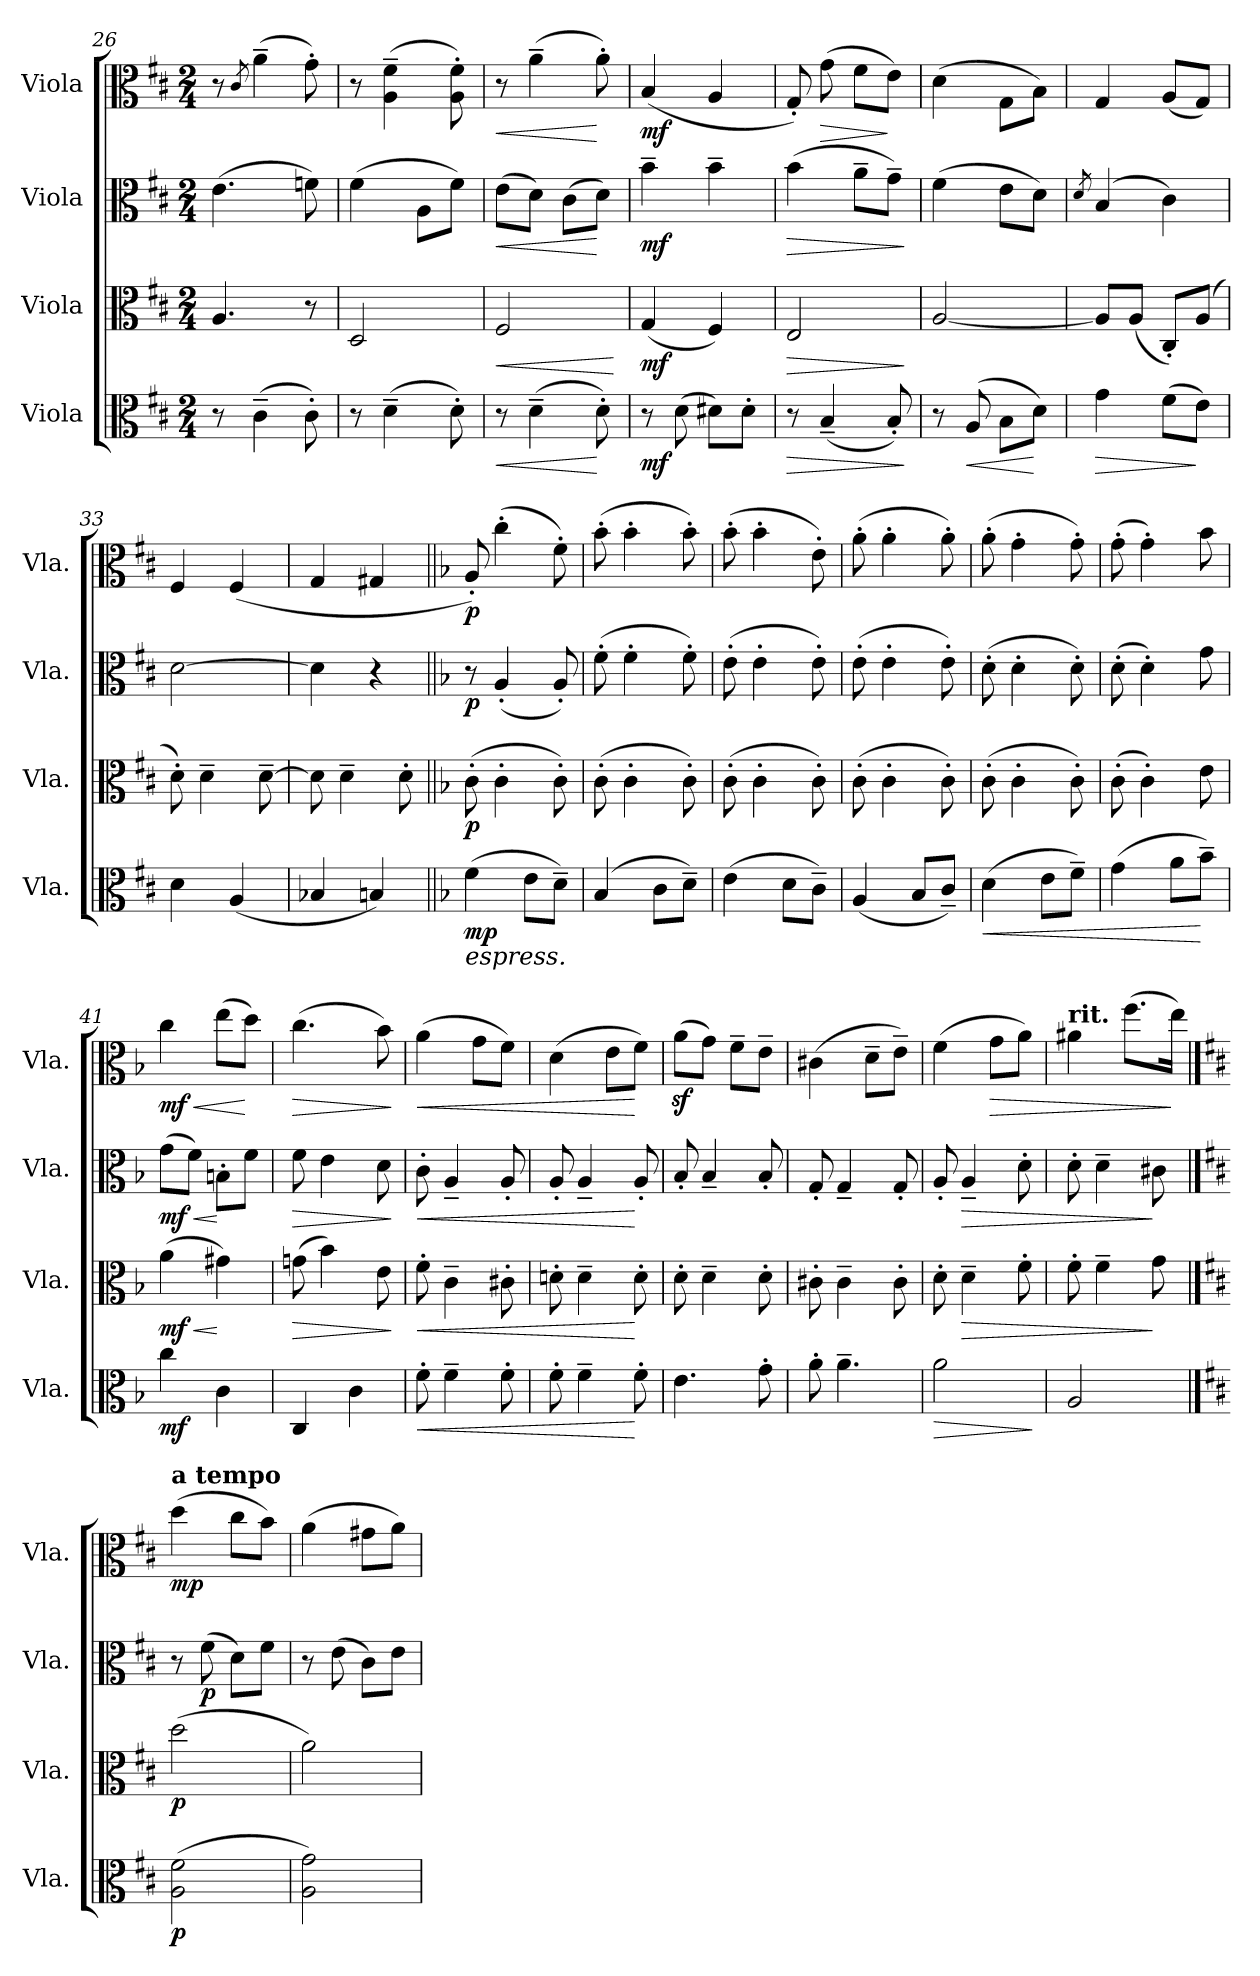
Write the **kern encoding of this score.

**kern	**dynam	**kern	**dynam	**kern	**dynam	**kern	**dynam
*part4	*part4	*part3	*part3	*part2	*part2	*part1	*part1
*staff4	*staff4	*staff3	*staff3	*staff2	*staff2	*staff1	*staff1
*I"Viola	*	*I"Viola	*	*I"Viola	*	*I"Viola	*
*I'Vla.	*	*I'Vla.	*	*I'Vla.	*	*I'Vla.	*
*clefC3	*	*clefC3	*	*clefC3	*	*clefC3	*
*k[f#c#]	*	*k[f#c#]	*	*k[f#c#]	*	*k[f#c#]	*
*M2/4	*	*M2/4	*	*M2/4	*	*M2/4	*
=26	=26	=26	=26	=26	=26	=26	=26
8r	.	4.A/	.	(4.e\	.	8r	.
.	.	.	.	.	.	8qc#/	.
(4c#~\	.	.	.	.	.	(4a~\	.
8c#'\)	.	8r	.	8fn\)	.	8g'\)	.
=27	=27	=27	=27	=27	=27	=27	=27
8r	.	2D/	.	(4f#\	.	8r	.
(4d~\	.	.	.	.	.	(4A\~ 4f#\~	.
.	.	.	.	8A\L	.	.	.
8d'\)	.	.	.	8f#\J)	.	8A\' 8f#\')	.
=28	=28	=28	=28	=28	=28	=28	=28
!	!LO:HP:b	!	!LO:HP:b	!	!LO:HP:b	!	!LO:HP:b
8r	<	2F#/	<	(8e\L	<	8r	<
(4d~\	.	.	.	8d\J)	.	(4a~\	.
.	.	.	.	(8c#\L	.	.	.
8d'\)	[	.	.	8d\J)	[	8a'\)	[
.	.	.	[	.	.	.	.
!!LO:LB:g=z
=29	=29	=29	=29	=29	=29	=29	=29
!	!LO:DY:b	!	!LO:DY:b	!	!LO:DY:b	!	!LO:DY:b
8r	mf	(4G/	mf	4b~\	mf	(4B/	mf
(8d\	.	.	.	.	.	.	.
8d#X\L)	.	4F#/)	.	4b~\	.	4A/	.
8d#'\J	.	.	.	.	.	.	.
=30	=30	=30	=30	=30	=30	=30	=30
!	!LO:HP:b	!	!LO:HP:b	!	!LO:HP:b	!	!
8r	>	2E/	>	(4b\	>	8G'/)	.
!	!	!	!	!	!	!	!LO:HP:b
(4B~/	.	.	.	.	.	(8g\	>
.	.	.	.	8a~\L	.	8f#\L	.
8B'/)	.	.	.	8g~\J)	.	8e\J)	]
.	]	.	]	.	]	.	.
=31	=31	=31	=31	=31	=31	=31	=31
8r	.	[2A/	.	(4f#\	.	(4d\	.
!	!LO:HP:b	!	!	!	!	!	!
(8A/	<	.	.	.	.	.	.
8B\L	.	.	.	8e\L	.	8G\L	.
8d\J)	[	.	.	8d\J)	.	8B\J)	.
=32	=32	=32	=32	=32	=32	=32	=32
.	.	.	.	8qd/	.	.	.
!	!LO:HP:b	!	!	!	!	!	!
4g\	>	8A/L]	.	(4B/	.	4G/	.
.	.	(8A/J	.	.	.	.	.
(8f#\L	.	8C#'/L)	.	4c#\)	.	(8A/L	.
8e\J)	]	(8A/J	.	.	.	8G/J)	.
=33	=33	=33	=33	=33	=33	=33	=33
4d\	.	8d'\)	.	[2d\	.	4F#/	.
.	.	4d~\	.	.	.	.	.
(4A/	.	.	.	.	.	(4F#/	.
.	.	[8d~\	.	.	.	.	.
=34	=34	=34	=34	=34	=34	=34	=34
4B-X/	.	8d\]	.	4d\]	.	4G/	.
.	.	4d~\	.	.	.	.	.
4Bn/)	.	.	.	4r	.	4G#X/	.
.	.	8d'\	.	.	.	.	.
=35||	=35||	=35||	=35||	=35||	=35||	=35||	=35||
*k[b-]	*	*k[b-]	*	*k[b-]	*	*k[b-]	*
!LO:TX:b:i:t=espress.	!	!	!	!	!	!	!
!	!LO:DY:b	!	!LO:DY:b	!	!LO:DY:b	!	!LO:DY:b
(4f\	mp	(8c'\	p	8r	p	8A'/)	p
.	.	4c'\	.	(4A'/	.	(4cc'\	.
8e\L	.	.	.	.	.	.	.
8d~\J)	.	8c'\)	.	8A'/)	.	8f'\)	.
=36	=36	=36	=36	=36	=36	=36	=36
(4B-/	.	(8c'\	.	(8f'\	.	(8b-'\	.
.	.	4c'\	.	4f'\	.	4b-'\	.
8c\L	.	.	.	.	.	.	.
8d~\J)	.	8c'\)	.	8f'\)	.	8b-'\)	.
=37	=37	=37	=37	=37	=37	=37	=37
(4e\	.	(8c'\	.	(8e'\	.	(8b-'\	.
.	.	4c'\	.	4e'\	.	4b-'\	.
8d\L	.	.	.	.	.	.	.
8c~\J)	.	8c'\)	.	8e'\)	.	8e'\)	.
!!LO:LB:g=z
=38	=38	=38	=38	=38	=38	=38	=38
(4A/	.	(8c'\	.	(8e'\	.	(8a'\	.
.	.	4c'\	.	4e'\	.	4a'\	.
8B-/L	.	.	.	.	.	.	.
8c~/J)	.	8c'\)	.	8e'\)	.	8a'\)	.
=39	=39	=39	=39	=39	=39	=39	=39
!	!LO:HP:b	!	!	!	!	!	!
(4d\	<	(8c'\	.	(8d'\	.	(8a'\	.
.	.	4c'\	.	4d'\	.	4g'\	.
8e\L	.	.	.	.	.	.	.
8f~\J)	.	8c'\)	.	8d'\)	.	8g'\)	.
=40	=40	=40	=40	=40	=40	=40	=40
(4g\	.	(8c'\	.	(8d'\	.	(8g'\	.
.	.	4c'\)	.	4d'\)	.	4g'\)	.
8a\L	.	.	.	.	.	.	.
8b-~\J)	[	8e\	.	8g\	.	8b-\	.
=41	=41	=41	=41	=41	=41	=41	=41
!	!LO:DY:b	!	!LO:HP:b	!	!LO:HP:b	!	!LO:HP:b
!	!	!	!LO:DY:n=1:b	!	!LO:DY:n=1:b	!	!LO:DY:n=1:b
4cc\	mf	(4a\	< mf	(8g\L	< mf	4cc\	< mf
.	.	.	.	8f\J)	.	.	.
4c\	.	4g#X\)	[	8Bn'\L	[	(8ee\L	.
.	.	.	.	8f\J	.	8dd\J)	[
=42	=42	=42	=42	=42	=42	=42	=42
!	!	!	!LO:HP:b	!	!LO:HP:b	!	!LO:HP:b
4C/	.	(8gn\	>	8f\	>	(4.cc\	>
.	.	4b-\)	.	4e\	.	.	.
4c\	.	.	.	.	.	.	.
.	.	8e\	.	8d\	.	8b-\)	.
.	.	.	]	.	]	.	]
=43	=43	=43	=43	=43	=43	=43	=43
!	!LO:HP:b	!	!LO:HP:b	!	!LO:HP:b	!	!LO:HP:b
8f'\	<	8f'\	<	8c'\	<	(4a\	<
4f~\	.	4c~\	.	4A~/	.	.	.
.	.	.	.	.	.	8g\L	.
8f'\	.	8c#X'\	.	8A'/	.	8f\J)	.
=44	=44	=44	=44	=44	=44	=44	=44
8f'\	.	8dn'\	.	8A'/	.	(4d\	.
4f~\	.	4d~\	.	4A~/	.	.	.
.	.	.	.	.	.	8e\L	.
8f'\	[	8d'\	[	8A'/	[	8f\J)	[
=45	=45	=45	=45	=45	=45	=45	=45
4.e\	.	8d'\	.	8B-'/	.	(8az<\L	.
.	.	4d~\	.	4B-~/	.	8g\J)	.
.	.	.	.	.	.	8f~\L	.
8g'\	.	8d'\	.	8B-'/	.	8e~\J	.
=46	=46	=46	=46	=46	=46	=46	=46
8a'\	.	8c#X'\	.	8G'/	.	(4c#X\	.
4.a~\	.	4c#~\	.	4G~/	.	.	.
.	.	.	.	.	.	8d~\L	.
.	.	8c#'\	.	8G'/	.	8e~\J)	.
!!LO:PB:g=z
=47	=47	=47	=47	=47	=47	=47	=47
!	!LO:HP:b	!	!	!	!	!	!
2a\	>	8d'\	.	8A'/	.	(4f\	.
!	!	!	!LO:HP:b	!	!LO:HP:b	!	!
.	.	4d~\	>	4A~/	>	.	.
!	!	!	!	!	!	!	!LO:HP:b
.	.	.	.	.	.	8g\L	>
.	.	8f'\	.	8d'\	.	8a\J)	.
.	]	.	.	.	.	.	.
=48	=48	=48	=48	=48	=48	=48	=48
!	!	!	!	!	!	!LO:TX:a:B:t=rit.	!
2A/	.	8f'\	.	8d'\	.	4a#X\	.
.	.	4f~\	.	4d~\	.	.	.
.	.	.	.	.	.	(8.ff\L	.
.	.	8g\	]	8c#X\	]	.	.
.	.	.	.	.	.	16ee\Jk)	]
==49	==49	==49	==49	==49	==49	==49	==49
*k[f#c#]	*	*k[f#c#]	*	*k[f#c#]	*	*k[f#c#]	*
!	!	!	!	!	!	!LO:TX:a:B:t=a tempo	!
!	!LO:DY:b	!	!LO:DY:b	!	!	!	!LO:DY:b
(2A\ 2f#\	p	(2dd\	p	8r	.	(4dd\	mp
!	!	!	!	!	!LO:DY:b	!	!
.	.	.	.	(8f#\	p	.	.
.	.	.	.	8d\L)	.	8cc#\L	.
.	.	.	.	8f#\J	.	8b\J)	.
=50	=50	=50	=50	=50	=50	=50	=50
2A\ 2g\)	.	2a\)	.	8r	.	(4a\	.
.	.	.	.	(8e\	.	.	.
.	.	.	.	8c#\L)	.	8g#X\L	.
.	.	.	.	8e\J	.	8a\J)	.
=	=	=	=	=	=	=	=
*-	*-	*-	*-	*-	*-	*-	*-
